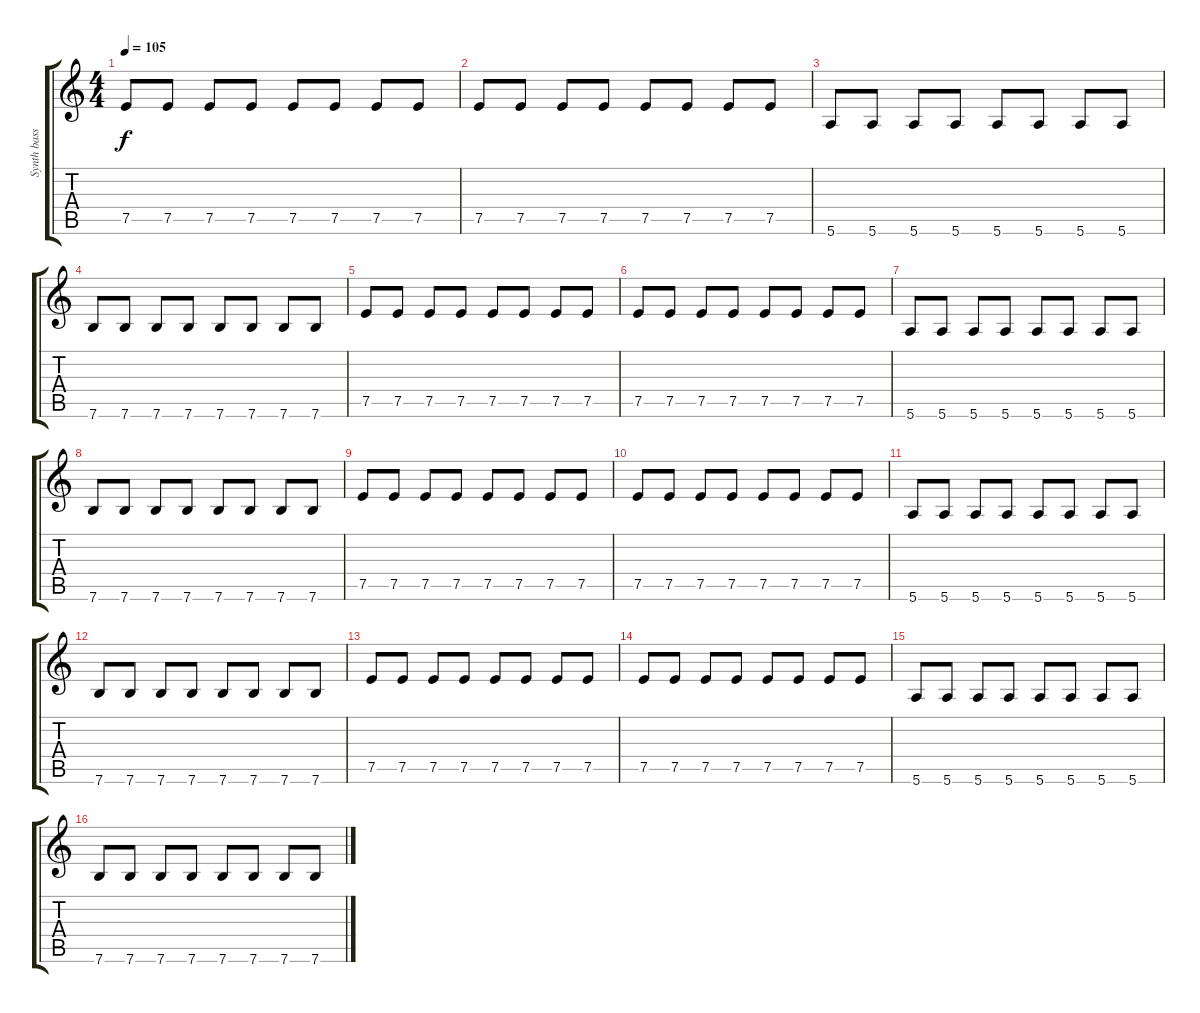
\track ("Synth bass" "Synth bass") {instrument synthbass1}
\staff {score tabs}
\tuning (E4 B3 G3 D3 A2 E2) {hide}
\ts (4 4)
\tempo 105
\clef g2
\ks c
7.5.8{dy f} 7.5.8 7.5.8 7.5.8 7.5.8 7.5.8 7.5.8 7.5.8 |
7.5.8 7.5.8 7.5.8 7.5.8 7.5.8 7.5.8 7.5.8 7.5.8 |
5.6.8{volume 10} 5.6.8 5.6.8 5.6.8 5.6.8 5.6.8 5.6.8 5.6.8 |
7.6.8 7.6.8 7.6.8 7.6.8 7.6.8 7.6.8 7.6.8 7.6.8 |
7.5.8 7.5.8 7.5.8 7.5.8 7.5.8 7.5.8 7.5.8 7.5.8 |
7.5.8 7.5.8 7.5.8 7.5.8 7.5.8 7.5.8 7.5.8 7.5.8 |
5.6.8{volume 10} 5.6.8 5.6.8 5.6.8 5.6.8 5.6.8 5.6.8 5.6.8 |
7.6.8 7.6.8 7.6.8 7.6.8 7.6.8 7.6.8 7.6.8 7.6.8 |
7.5.8 7.5.8 7.5.8 7.5.8 7.5.8 7.5.8 7.5.8 7.5.8 |
7.5.8 7.5.8 7.5.8 7.5.8 7.5.8 7.5.8 7.5.8 7.5.8 |
5.6.8{volume 10} 5.6.8 5.6.8 5.6.8 5.6.8 5.6.8 5.6.8 5.6.8 |
7.6.8 7.6.8 7.6.8 7.6.8 7.6.8 7.6.8 7.6.8 7.6.8 |
7.5.8 7.5.8 7.5.8 7.5.8 7.5.8 7.5.8 7.5.8 7.5.8 |
7.5.8 7.5.8 7.5.8 7.5.8 7.5.8 7.5.8 7.5.8 7.5.8 |
5.6.8{volume 10} 5.6.8 5.6.8 5.6.8 5.6.8 5.6.8 5.6.8 5.6.8 |
7.6.8 7.6.8 7.6.8 7.6.8 7.6.8 7.6.8 7.6.8 7.6.8
